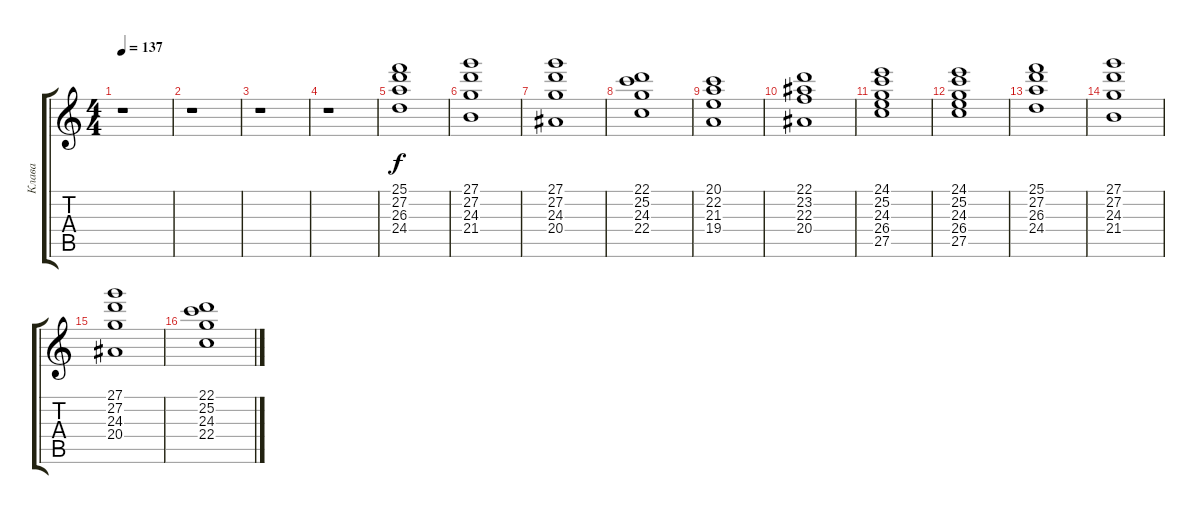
\track ("Клава" "Клава") {instrument stringensemble1}
\staff {score tabs}
\tuning (E4 B3 G3 D3 A2 E2) {hide}
\ts (4 4)
\tempo 137
\clef g2
\ks c
r.1{dy f} |
r.1 |
r.1 |
r.1 |
(25.1 27.2 26.3 24.4).1 |
(27.1 27.2 24.3 21.4).1 |
(27.1 27.2 24.3 20.4).1 |
(22.1 25.2 24.3 22.4).1 |
(20.1 22.2 21.3 19.4).1 |
(22.1 23.2 22.3 20.4).1 |
(24.1 25.2 24.3 26.4 27.5).1 |
(24.1 25.2 24.3 26.4 27.5).1 |
(25.1 27.2 26.3 24.4).1 |
(27.1 27.2 24.3 21.4).1 |
(27.1 27.2 24.3 20.4).1 |
(22.1 25.2 24.3 22.4).1
